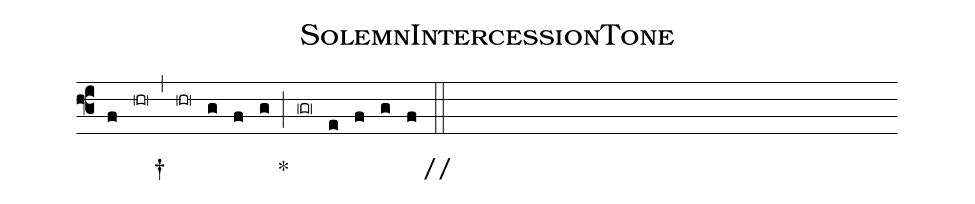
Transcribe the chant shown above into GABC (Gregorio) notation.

name: SolemnIntercessionTone;
%%
(f3)(f)(hr0)†(,)
    (hr0)(g)(f)(g)*(;)
    (gr0)(e)(f)(g)(f)//(::)
